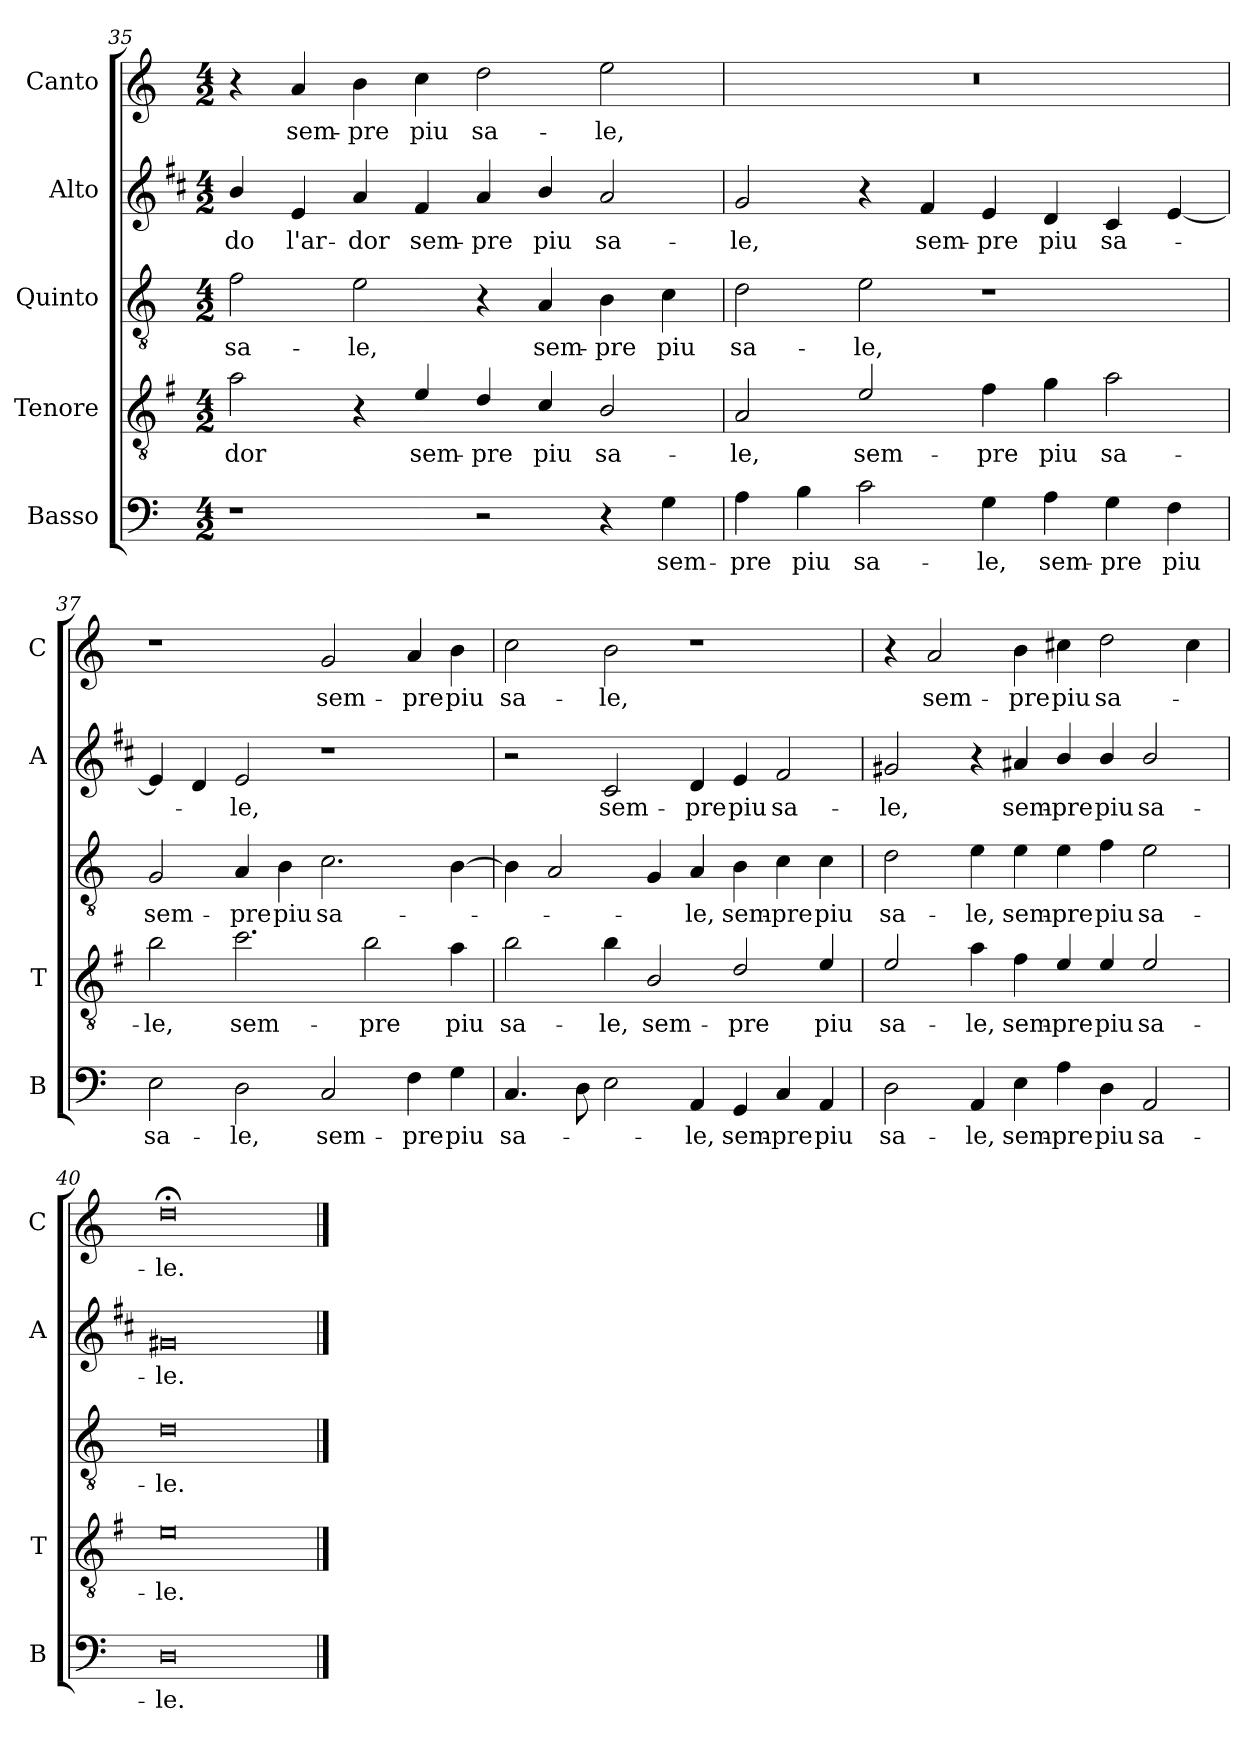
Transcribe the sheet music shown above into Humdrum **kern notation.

**kern	**text	**kern	**text	**kern	**text	**kern	**text	**kern	**text
*part5	*part5	*part4	*part4	*part3	*part3	*part2	*part2	*part1	*part1
*staff5	*staff5	*staff4	*staff4	*staff3	*staff3	*staff2	*staff2	*staff1	*staff1
*I"Basso	*	*I"Tenore	*	*I"Quinto	*	*I"Alto	*	*I"Canto	*
*I'B	*	*I'T	*	*	*	*I'A	*	*I'C	*
!!LO:LB:g=z
*clefF4	*	*clefGv2	*	*clefGv2	*	*clefG2	*	*clefG2	*
*	*	*ITrd4c7	*	*	*	*ITrd1c2	*	*	*
*k[]	*	*k[]	*	*k[]	*	*k[]	*	*k[]	*
*C:	*	*C:	*	*C:	*	*C:	*	*C:	*
*M4/2	*	*M4/2	*	*M4/2	*	*M4/2	*	*M4/2	*
=35	=35	=35	=35	=35	=35	=35	=35	=35	=35
!	!	!	!LO:LY:b	!	!LO:LY:b	!	!LO:LY:b	!	!
1r	.	2d\	-dor	2f\	sa-	4a/	-do	4r	.
!	!	!	!	!	!	!	!LO:LY:b	!	!LO:LY:b
.	.	.	.	.	.	4d/	l'ar-	4a/	sem-
!	!	!	!	!	!LO:LY:b	!	!LO:LY:b	!	!LO:LY:b
.	.	4r	.	2e\	-le,	4g/	-dor	4b\	-pre
!	!	!	!LO:LY:b	!	!	!	!LO:LY:b	!	!LO:LY:b
.	.	4A/	sem-	.	.	4e/	sem-	4cc\	piu
!	!	!	!LO:LY:b	!	!	!	!LO:LY:b	!	!LO:LY:b
2r	.	4G/	-pre	4r	.	4g/	-pre	2dd\	sa-
!	!	!	!LO:LY:b	!	!LO:LY:b	!	!LO:LY:b	!	!
.	.	4F/	piu	4A/	sem-	4a/	piu	.	.
!	!	!	!LO:LY:b	!	!LO:LY:b	!	!LO:LY:b	!	!LO:LY:b
4r	.	2E/	sa-	4B\	-pre	2g/	sa-	2ee\	-le,
!	!LO:LY:b	!	!	!	!LO:LY:b	!	!	!	!
4G\	sem-	.	.	4c\	piu	.	.	.	.
=36	=36	=36	=36	=36	=36	=36	=36	=36	=36
!	!LO:LY:b	!	!LO:LY:b	!	!LO:LY:b	!	!LO:LY:b	!	!
4A\	-pre	2D/	-le,	2d\	sa-	2f/	-le,	0r	.
!	!LO:LY:b	!	!	!	!	!	!	!	!
4B\	piu	.	.	.	.	.	.	.	.
!	!LO:LY:b	!	!LO:LY:b	!	!LO:LY:b	!	!	!	!
2c\	sa-	2A/	sem-	2e\	-le,	4r	.	.	.
!	!	!	!	!	!	!	!LO:LY:b	!	!
.	.	.	.	.	.	4e/	sem-	.	.
!	!LO:LY:b	!	!LO:LY:b	!	!	!	!LO:LY:b	!	!
4G\	-le,	4B\	-pre	1r	.	4d/	-pre	.	.
!	!LO:LY:b	!	!LO:LY:b	!	!	!	!LO:LY:b	!	!
4A\	sem-	4c\	piu	.	.	4c/	piu	.	.
!	!LO:LY:b	!	!LO:LY:b	!	!	!	!LO:LY:b	!	!
4G\	-pre	2d\	sa-	.	.	4B/	sa-	.	.
!	!LO:LY:b	!	!	!	!	!	!	!	!
4F\	piu	.	.	.	.	[4d/	.	.	.
=37	=37	=37	=37	=37	=37	=37	=37	=37	=37
!	!LO:LY:b	!	!LO:LY:b	!	!LO:LY:b	!	!	!	!
2E\	sa-	2e\	-le,	2G/	sem-	4d/]	.	1r	.
.	.	.	.	.	.	4c/	.	.	.
!	!LO:LY:b	!	!LO:LY:b	!	!LO:LY:b	!	!LO:LY:b	!	!
2D\	-le,	2.f\	sem-	4A/	-pre	2d/	-le,	.	.
!	!	!	!	!	!LO:LY:b	!	!	!	!
.	.	.	.	4B\	piu	.	.	.	.
!	!LO:LY:b	!	!	!	!LO:LY:b	!	!	!	!LO:LY:b
2C/	sem-	.	.	2.c\	sa-	1r	.	2g/	sem-
!	!	!	!LO:LY:b	!	!	!	!	!	!
.	.	2e\	-pre	.	.	.	.	.	.
!	!LO:LY:b	!	!	!	!	!	!	!	!LO:LY:b
4F\	-pre	.	.	.	.	.	.	4a/	-pre
!	!LO:LY:b	!	!LO:LY:b	!	!	!	!	!	!LO:LY:b
4G\	piu	4d\	piu	[4B\	.	.	.	4b\	piu
!!LO:LB:g=z
=38	=38	=38	=38	=38	=38	=38	=38	=38	=38
!	!LO:LY:b	!	!LO:LY:b	!	!	!	!	!	!LO:LY:b
4.C/	sa-	2e\	sa-	4B\]	.	2r	.	2cc\	sa-
.	.	.	.	2A/	.	.	.	.	.
8D\	.	.	.	.	.	.	.	.	.
!	!	!	!LO:LY:b	!	!	!	!LO:LY:b	!	!LO:LY:b
2E\	.	4e\	-le,	.	.	2B/	sem-	2b\	-le,
!	!	!	!LO:LY:b	!	!	!	!	!	!
.	.	2E/	sem-	4G/	.	.	.	.	.
!	!LO:LY:b	!	!	!	!LO:LY:b	!	!LO:LY:b	!	!
4AA/	-le,	.	.	4A/	-le,	4c/	-pre	1r	.
!	!LO:LY:b	!	!LO:LY:b	!	!LO:LY:b	!	!LO:LY:b	!	!
4GG/	sem-	2G/	-pre	4B\	sem-	4d/	piu	.	.
!	!LO:LY:b	!	!	!	!LO:LY:b	!	!LO:LY:b	!	!
4C/	-pre	.	.	4c\	-pre	2e/	sa-	.	.
!	!LO:LY:b	!	!LO:LY:b	!	!LO:LY:b	!	!	!	!
4AA/	piu	4A/	piu	4c\	piu	.	.	.	.
=39	=39	=39	=39	=39	=39	=39	=39	=39	=39
!	!LO:LY:b	!	!LO:LY:b	!	!LO:LY:b	!	!LO:LY:b	!	!
2D\	sa-	2A/	sa-	2d\	sa-	2f#X/	-le,	4r	.
!	!	!	!	!	!	!	!	!	!LO:LY:b
.	.	.	.	.	.	.	.	2a/	sem-
!	!LO:LY:b	!	!LO:LY:b	!	!LO:LY:b	!	!	!	!
4AA/	-le,	4d\	-le,	4e\	-le,	4r	.	.	.
!	!LO:LY:b	!	!LO:LY:b	!	!LO:LY:b	!	!LO:LY:b	!	!LO:LY:b
4E\	sem-	4B\	sem-	4e\	sem-	4g#X/	sem-	4b\	-pre
!	!LO:LY:b	!	!LO:LY:b	!	!LO:LY:b	!	!LO:LY:b	!	!LO:LY:b
4A\	-pre	4A/	-pre	4e\	-pre	4a/	-pre	4cc#X\	piu
!	!LO:LY:b	!	!LO:LY:b	!	!LO:LY:b	!	!LO:LY:b	!	!LO:LY:b
4D\	piu	4A/	piu	4f\	piu	4a/	piu	2dd\	sa-
!	!LO:LY:b	!	!LO:LY:b	!	!LO:LY:b	!	!LO:LY:b	!	!
2AA/	sa-	2A/	sa-	2e\	sa-	2a/	sa-	.	.
.	.	.	.	.	.	.	.	4cc#\	.
=40	=40	=40	=40	=40	=40	=40	=40	=40	=40
!	!LO:LY:b	!	!LO:LY:b	!	!LO:LY:b	!	!LO:LY:b	!	!LO:LY:b
0D	-le.	0A	-le.	0d	-le.	0f#X	-le.	0dd;<	-le.
==	==	==	==	==	==	==	==	==	==
*-	*-	*-	*-	*-	*-	*-	*-	*-	*-
